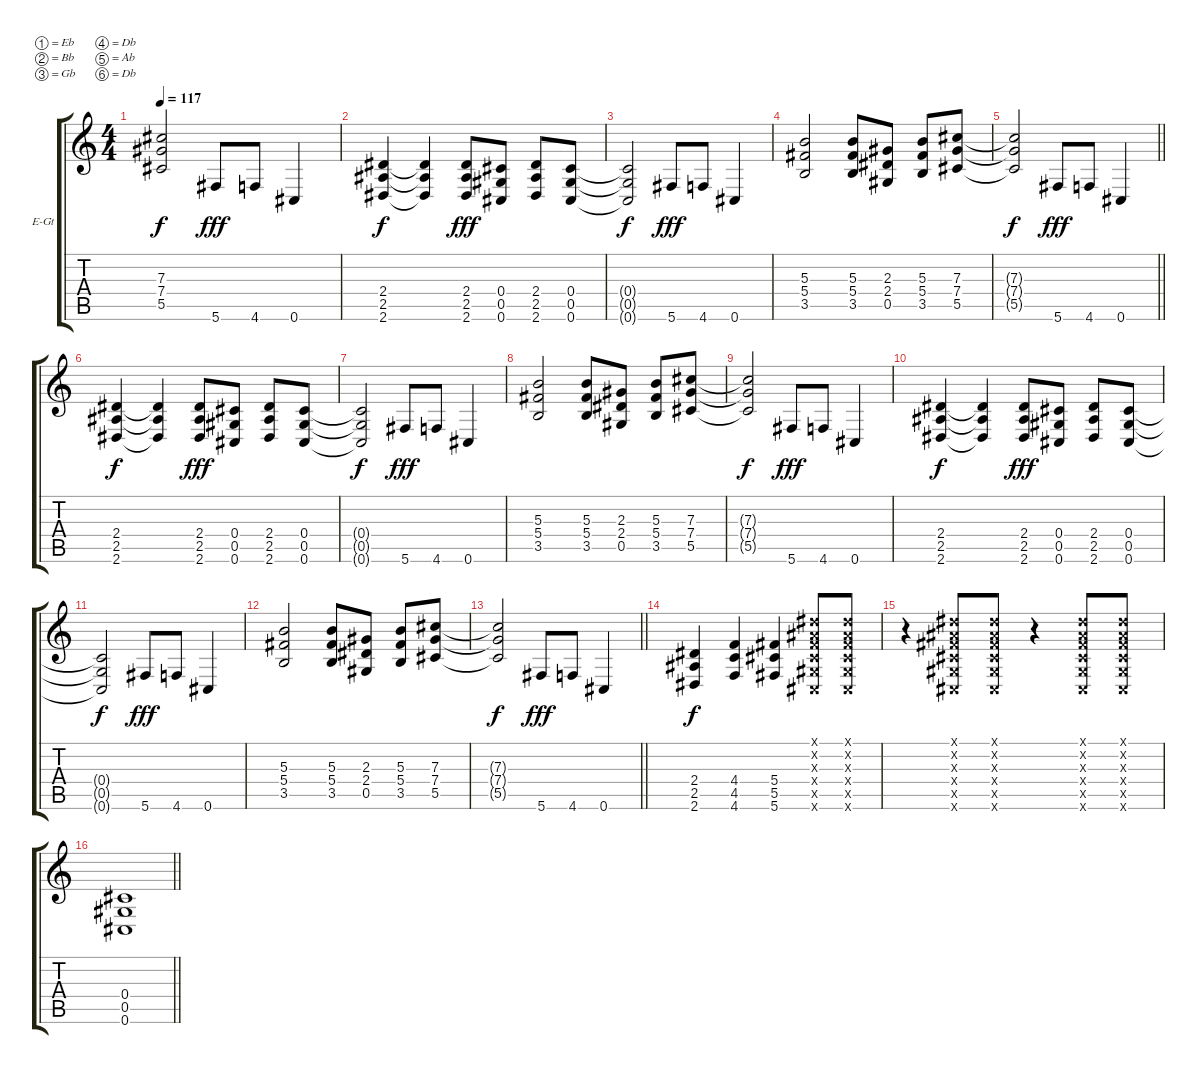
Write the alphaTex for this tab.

\bracketExtendMode groupsimilarinstruments
\firstSystemTrackNameOrientation horizontal
\otherSystemsTrackNameOrientation horizontal
\track ("Rhythm" "E-Gt") {instrument distortionguitar}
\staff {score tabs}
\tuning (Eb4 Bb3 Gb3 Db3 Ab2 Db2)
\ts (4 4)
\tempo 117
\clef g2
\ks c
(7.3{t} 7.4{t} 5.5{t}).2{dy f} 5.6.8{dy fff} 4.6.8 0.6.4 |
(2.4 2.5 2.6).4{dy f} (2.4{t} 2.5{t} 2.6{t}).4 (2.4 2.5 2.6).8{dy fff} (0.4 0.5 0.6).8 (2.4 2.5 2.6).8 (0.4 0.5 0.6).8 |
(0.4{t} 0.5{t} 0.6{t}).2{dy f} 5.6.8{dy fff} 4.6.8 0.6.4 |
(5.3 5.4 3.5).2 (5.3 5.4 3.5).8 (2.3 2.4 0.5).8 (5.3 5.4 3.5).8 (7.3 7.4 5.5).8 |
\barLineRight lightlight
(7.3{t} 7.4{t} 5.5{t}).2{dy f} 5.6.8{dy fff} 4.6.8 0.6.4 |
(2.4 2.5 2.6).4{dy f} (2.4{t} 2.5{t} 2.6{t}).4 (2.4 2.5 2.6).8{dy fff} (0.4 0.5 0.6).8 (2.4 2.5 2.6).8 (0.4 0.5 0.6).8 |
(0.4{t} 0.5{t} 0.6{t}).2{dy f} 5.6.8{dy fff} 4.6.8 0.6.4 |
(5.3 5.4 3.5).2 (5.3 5.4 3.5).8 (2.3 2.4 0.5).8 (5.3 5.4 3.5).8 (7.3 7.4 5.5).8 |
(7.3{t} 7.4{t} 5.5{t}).2{dy f} 5.6.8{dy fff} 4.6.8 0.6.4 |
(2.4 2.5 2.6).4{dy f} (2.4{t} 2.5{t} 2.6{t}).4 (2.4 2.5 2.6).8{dy fff} (0.4 0.5 0.6).8 (2.4 2.5 2.6).8 (0.4 0.5 0.6).8 |
(0.4{t} 0.5{t} 0.6{t}).2{dy f} 5.6.8{dy fff} 4.6.8 0.6.4 |
(5.3 5.4 3.5).2 (5.3 5.4 3.5).8 (2.3 2.4 0.5).8 (5.3 5.4 3.5).8 (7.3 7.4 5.5).8 |
\barLineRight lightlight
(7.3{t} 7.4{t} 5.5{t}).2{dy f} 5.6.8{dy fff} 4.6.8 0.6.4 |
(2.4 2.5 2.6).4{dy f} (4.4 4.5 4.6).4 (5.4 5.5 5.6).4 (0.1{x} 0.2{x} 0.3{x} 0.4{x} 0.5{x} 0.6{x}).8 (0.1{x} 0.2{x} 0.3{x} 0.4{x} 0.5{x} 0.6{x}).8 |
r.4 (0.1{x} 0.2{x} 0.3{x} 0.4{x} 0.5{x} 0.6{x}).8 (0.1{x} 0.2{x} 0.3{x} 0.4{x} 0.5{x} 0.6{x}).8 r.4 (0.1{x} 0.2{x} 0.3{x} 0.4{x} 0.5{x} 0.6{x}).8 (0.1{x} 0.2{x} 0.3{x} 0.4{x} 0.5{x} 0.6{x}).8 |
\barLineRight lightlight
(0.4 0.5 0.6).1
